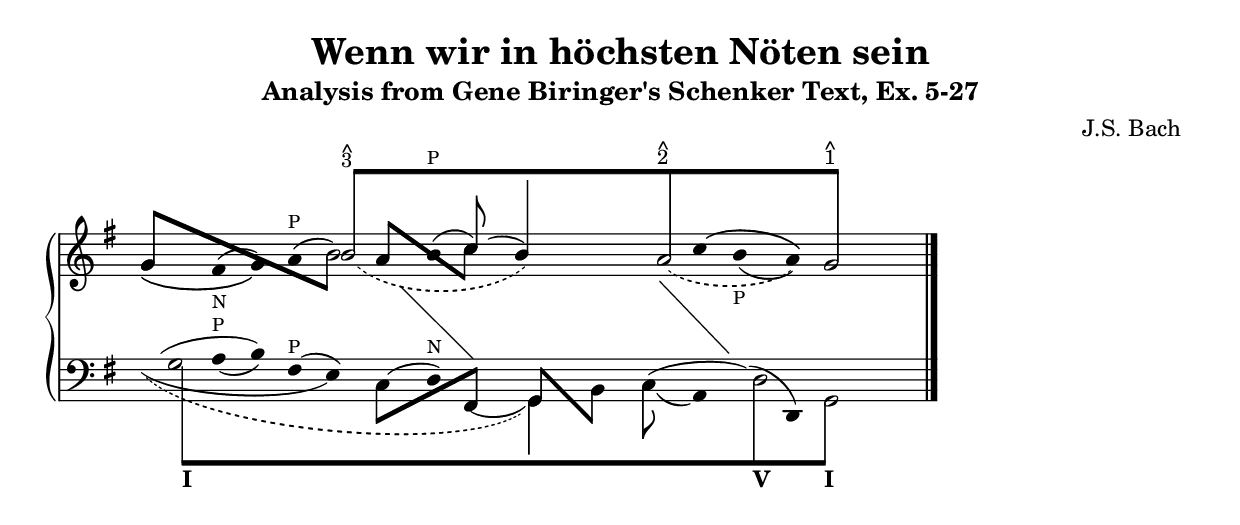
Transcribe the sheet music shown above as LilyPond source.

% -*-coding: utf-8 -*-

\header{
  composer = "J.S. Bach"
  title = "Wenn wir in höchsten Nöten sein"
  subtitle = "Analysis from Gene Biringer's Schenker Text, Ex. 5-27"
% "BWV641"
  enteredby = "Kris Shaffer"
}

%%
%% See http://www.shaffermusic.com/doc/schenker/index.html for more information
%%


\version "2.11.30"

staffPiano = \new PianoStaff {
  \set Score.timing = ##f
  \set PianoStaff.followVoice = ##t

  <<
    \new Staff = "RH" {  % Right hand
      \clef treble
      \key g \major
      \relative c'' {
	\override Staff.NoteCollision
	#'merge-differently-headed = ##t
	<<
	  {
	    \override Beam #'positions = #'(8 . 8)
	    \override NoteHead #'transparent = ##t
	    \override NoteHead #'duration-log = #1
	    s1 b8[^\markup {
	      \override #'(baseline-skip . 0.5)
	      \column { \small {^ 3} }
	    }
	    s4. s1 a8^\markup {
	      \override #'(baseline-skip . 0.5)
	      \column { \small {^ 2} }
	    }
	    s4. s2 g8]^\markup {
	      \override #'(baseline-skip . 0.5)
	      \column { \small {^ 1} }
	    }
	    s4.
	    \revert Beam #'positions
	    \revert NoteHead #'transparent
	    \revert NoteHead #'duration-log
	  }
	  \\
	  {
	    \override Stem #'transparent = ##t
	    s1
	    \once \override Slur #'height-limit = #6
	    \once \override Slur #'extra-offset = #'(1.25 . 0)
	    \slurDashed
	    b2_( s2
	    \once \override NoteHead #'transparent = ##t
	    b4) s
	    \once \override Slur #'height-limit = #3.25
	    \once \override Slur #'extra-offset = #'(.75 . 0)
	    a2_( s4
	    \once \override NoteHead #'transparent = ##t
	    a)
	    g2
	    \revert Stem #'transparent
	  }
	  \\
	  \override Staff.NoteCollision
	  #'merge-differently-headed = ##t
	  {
	    \override Beam #'positions = #'(4 . -3.25)
	    \stemUp
	    g8[ s s4 s2
	      \stemDown
	      \once \override NoteHead #'transparent = ##t
	      b8] s8
	    \override Beam #'positions = #'(3 . -2.25)
	    \stemUp
	    a8[ s s4
	      \stemDown
	      c8] s s2 s s
	  }
	  \\
	  {
	    \override Stem #'transparent = ##t
	    \override Stem #'length = #0
	    g4_\( fis^(_\markup { \tiny N } g)\)
	    a^(^\markup { \tiny P } b2)
	    b4^(^\markup { \tiny P }
	    \stemUp
	    \revert Stem #'transparent
	    \override Stem #'length = #10
	    c8)^( s
	    \override Stem #'length = #14
	    b4) s s
	    \override Stem #'length = #0
	    \override Stem #'transparent = ##t
	    \once \override Slur #'extra-offset = #'(0 . 0.35)
	    c4^\( b_(_\markup { \tiny P } a)\) s2
	    \revert Stem #'length
	  }
	  \\
	  {
	    \override Stem #'transparent = ##t
	    \override NoteHead #'transparent = ##t
	    \override Stem #'length = #0
	    s1 s4 e4 s
	    \change Staff = "LH"
	    fis,4 s2
	    \revert Stem #'transparent
	    \revert NoteHead #'transparent
	    \revert Stem #'length
	  }
	  \\
	  {
	    \override Stem #'transparent = ##t
	    \override NoteHead #'transparent = ##t
	    \override Stem #'length = #0
	    s1 s s2
	    fis'4 s
	    \change Staff = "LH"
	    g,4 s s2
	    \revert Stem #'transparent
	    \revert NoteHead #'transparent
	    \revert Stem #'length
	  }
	>>
	\bar "|."
      }
    }

    \new Staff = "LH" {  % Left hand
      \clef bass
      \key g \major
      \relative c' {
	\override Staff.NoteCollision
	#'merge-differently-headed = ##t
	<<
	  {
	    \override Beam #'positions = #'(-8 . -8)
	    \override NoteHead #'transparent = ##t
	    \stemDown
	    g8[_\markup { \bold I } s4. s1 s s2
	      d8_\markup { \bold V } s4.
	      g,8]_\markup { \bold I } s4.
	    \revert Beam #'positions
	    \revert NoteHead #'transparent
	  }
	  \\
	  {
	    \override Stem #'transparent = ##t
	    \stemDown
	    \override TextScript #'extra-offset = #'(-11.75 . -12.25)
	    g'2 s1 s s2 d2 g,2
	    \revert Stem #'transparent
	  }
	  \\
	  {
	    \override Stem #'transparent = ##t
	    \once \override NoteHead #'transparent = ##t
	    \override Stem #'length = #0
	    g'4
	    \once \override TextScript #'padding = #0.25
	    a4_(^\markup { \tiny P } b)
	    fis4^(^\markup { \tiny P } e)
	    \once \override NoteHead #'transparent = ##t
	    \once \override Slur #'height-limit = #1.5
	    c4^(
	    d)^\markup { \tiny N }
	    \once \override NoteHead #'transparent = ##t
	    \once \override Slur #'extra-offset = #'(0 . 0.5)
	    fis,4_(
	    \revert Stem #'transparent
	    \override Stem #'length = #10
	    \stemDown
	    g4) s
	    \once \override Slur #'extra-offset = #'(0 . 0.25)
	    c8_( s
	    \override Stem #'transparent = ##t
	    \revert Stem #'length
	    a4)
	    \once \override NoteHead #'transparent = ##t
	    d4^( d,4) s2
	  }
	  \\
	  {
	    \override Stem #'transparent = ##t
	    \override NoteHead #'transparent = ##t
	    g'4^( s b) s2
	    \revert Stem #'transparent
	    \revert NoteHead #'transparent
	    \override Beam #'positions = #'(-4 . 1)
	    \stemDown
	    c,8[ s s4
	      \stemUp
	      fis,8] s
	    \override Beam #'positions = #'(1 . -4)
	    g8[ s
	      \stemDown
	      b8] s
	    \revert Beam #'positions
	    \override Stem #'transparent = ##t
	    \override NoteHead #'transparent = ##t
	    c4^( s d4) s s2
	  }
	  \\
	  {
	    \override Stem #'transparent = ##t
	    \override NoteHead #'transparent = ##t
	    \override Stem #'length = #0
	    \stemDown
	    \once \override Slur #'height-limit = #3
	    \once \override Slur #'extra-offset = #'(0 . 0.25)
	    g4_( s2. e4) s2. s2 s1 s2
	    \revert Stem #'transparent
	    \revert NoteHead #'transparent
	  }
	  \\
	  {
	    \override Stem #'transparent = ##t
	    \override NoteHead #'transparent = ##t
	    \slurDashed
	    \once \override Slur #'height-limit = #6.0
	    \once \override Slur #'extra-offset = #'(0.5 . -0.25)
	    \override Stem #'length = #0
	    g4_( s2. s1 g,4) s s1 s2
	    \revert Stem #'transparent
	    \revert NoteHead #'transparent
	  }
	>>
	\bar "|."
      }
    }
  >>
}


\score {
  <<
    \staffPiano
  >>

  \midi {
  }

  \layout {
    indent = 0.0
    ragged-right = ##t
    \context { \Staff \remove "Time_signature_engraver" }
  }
}


\paper {
}
